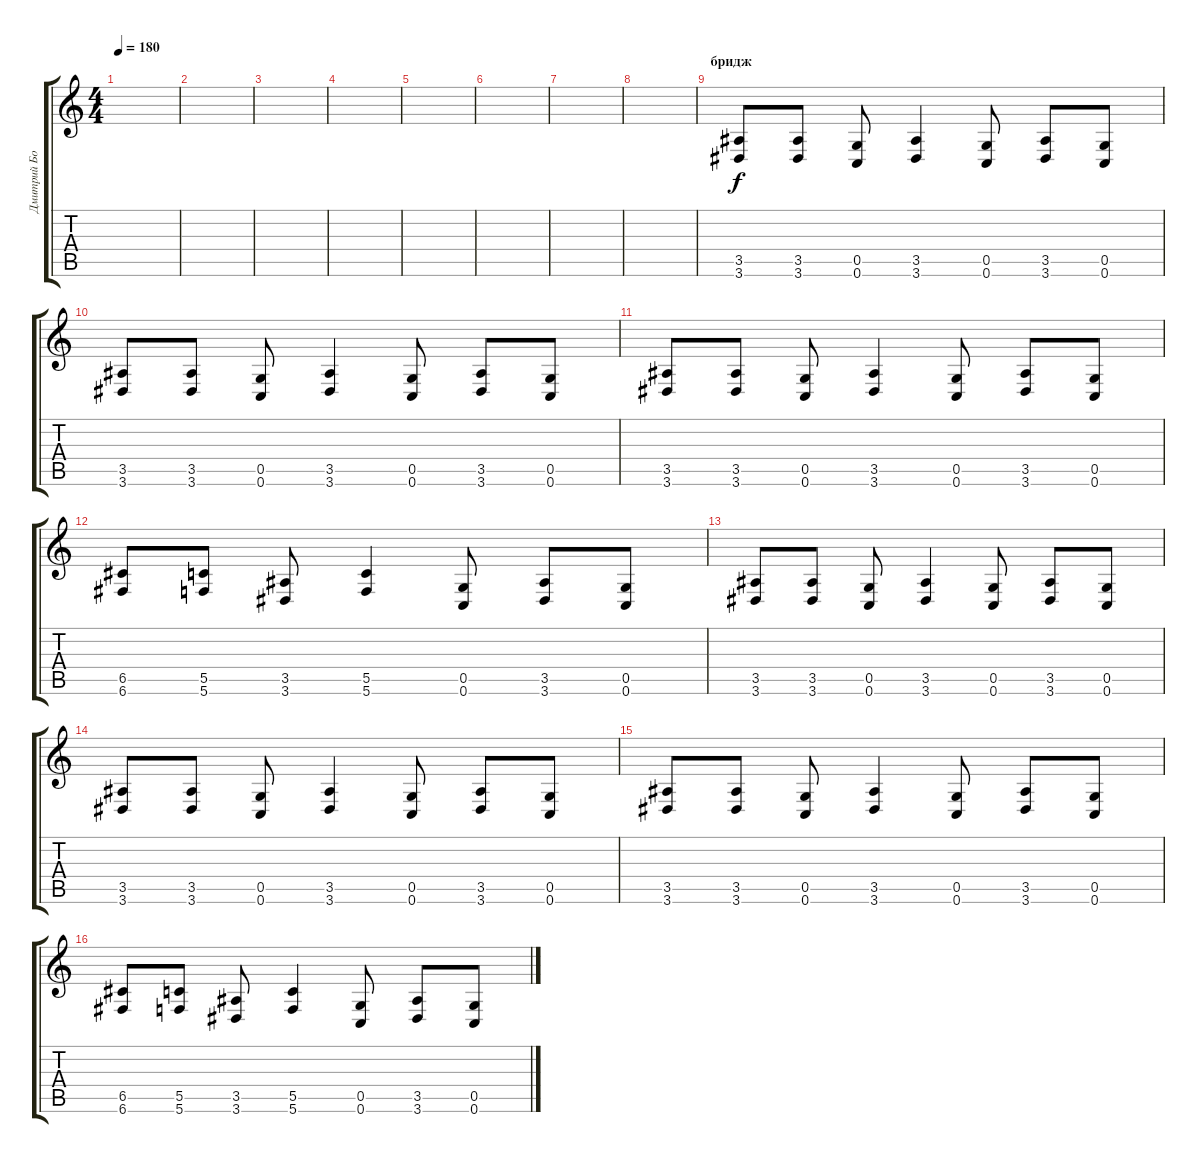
\track ("Дмитрий Борисенков" "Дмитрий Бо") {instrument distortionguitar}
\staff {score tabs}
\tuning (D4 A3 F3 C3 G2 C2) {hide}
\ts (4 4)
\tempo 180
\clef g2
\ks c
|
|
|
|
|
|
|
|
\section ("" "бридж")
(3.5 3.6).8 (3.5 3.6).8 (0.5 0.6).8 (3.5 3.6).4 (0.5 0.6).8 (3.5 3.6).8 (0.5 0.6).8 |
(3.5 3.6).8 (3.5 3.6).8 (0.5 0.6).8 (3.5 3.6).4 (0.5 0.6).8 (3.5 3.6).8 (0.5 0.6).8 |
(3.5 3.6).8 (3.5 3.6).8 (0.5 0.6).8 (3.5 3.6).4 (0.5 0.6).8 (3.5 3.6).8 (0.5 0.6).8 |
(6.5 6.6).8 (5.5 5.6).8 (3.5 3.6).8 (5.5 5.6).4 (0.5 0.6).8 (3.5 3.6).8 (0.5 0.6).8 |
(3.5 3.6).8 (3.5 3.6).8 (0.5 0.6).8 (3.5 3.6).4 (0.5 0.6).8 (3.5 3.6).8 (0.5 0.6).8 |
(3.5 3.6).8 (3.5 3.6).8 (0.5 0.6).8 (3.5 3.6).4 (0.5 0.6).8 (3.5 3.6).8 (0.5 0.6).8 |
(3.5 3.6).8 (3.5 3.6).8 (0.5 0.6).8 (3.5 3.6).4 (0.5 0.6).8 (3.5 3.6).8 (0.5 0.6).8 |
(6.5 6.6).8 (5.5 5.6).8 (3.5 3.6).8 (5.5 5.6).4 (0.5 0.6).8 (3.5 3.6).8 (0.5 0.6).8
